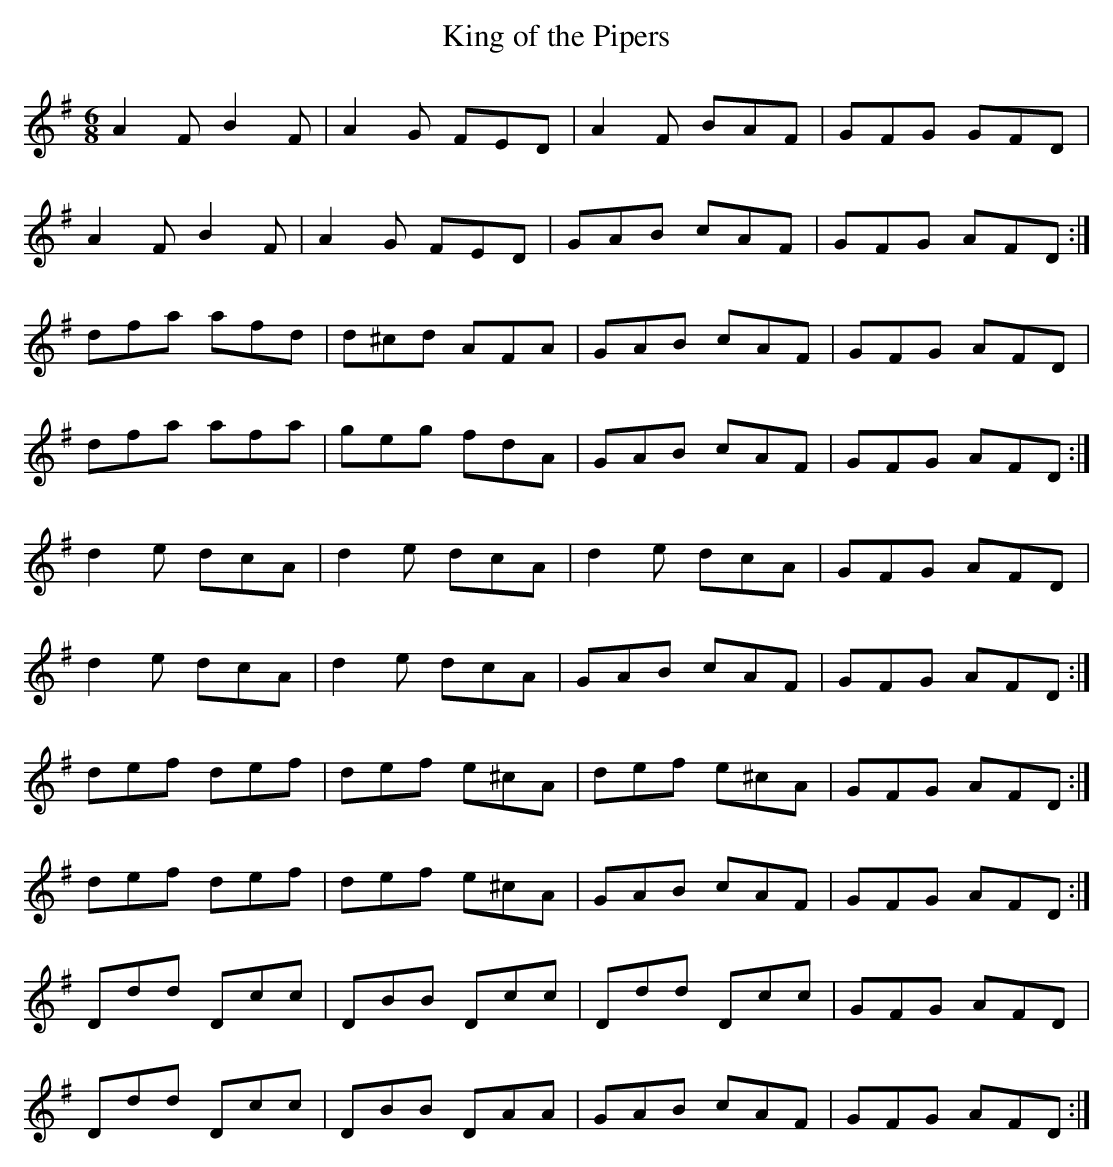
X:1
T:King of the Pipers
M:6/8
L:1/8
K:D Mixolydian
A2F B2F|A2G FED|A2F BAF|GFG GFD|!
A2F B2F|A2G FED|GAB cAF|GFG AFD:|!
dfa afd|d^cd AFA|GAB cAF|GFG AFD|!
dfa afa|geg fdA|GAB cAF|GFG AFD:|!
d2e dcA|d2e dcA|d2e dcA|GFG AFD|!
d2e dcA|d2e dcA|GAB cAF|GFG AFD:|!
def def|def e^cA|def e^cA|GFG AFD:|!
def def|def e^cA|GAB cAF|GFG AFD:|!
Ddd Dcc|DBB Dcc|Ddd Dcc|GFG AFD|!
Ddd Dcc|DBB DAA|GAB cAF|GFG AFD:|!
